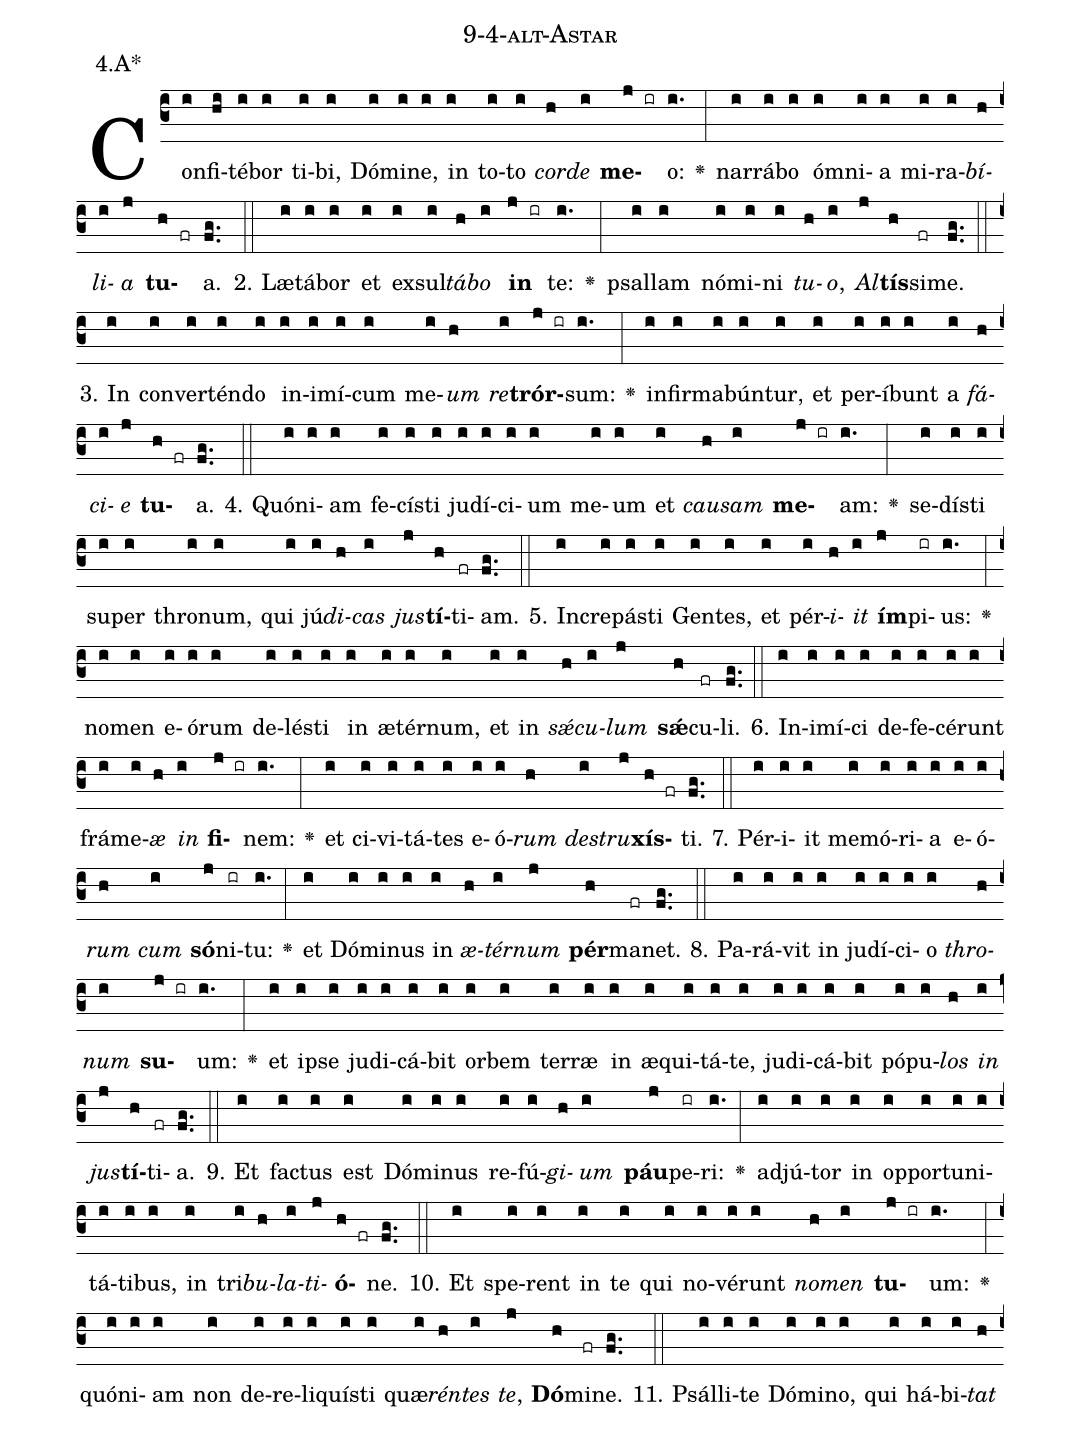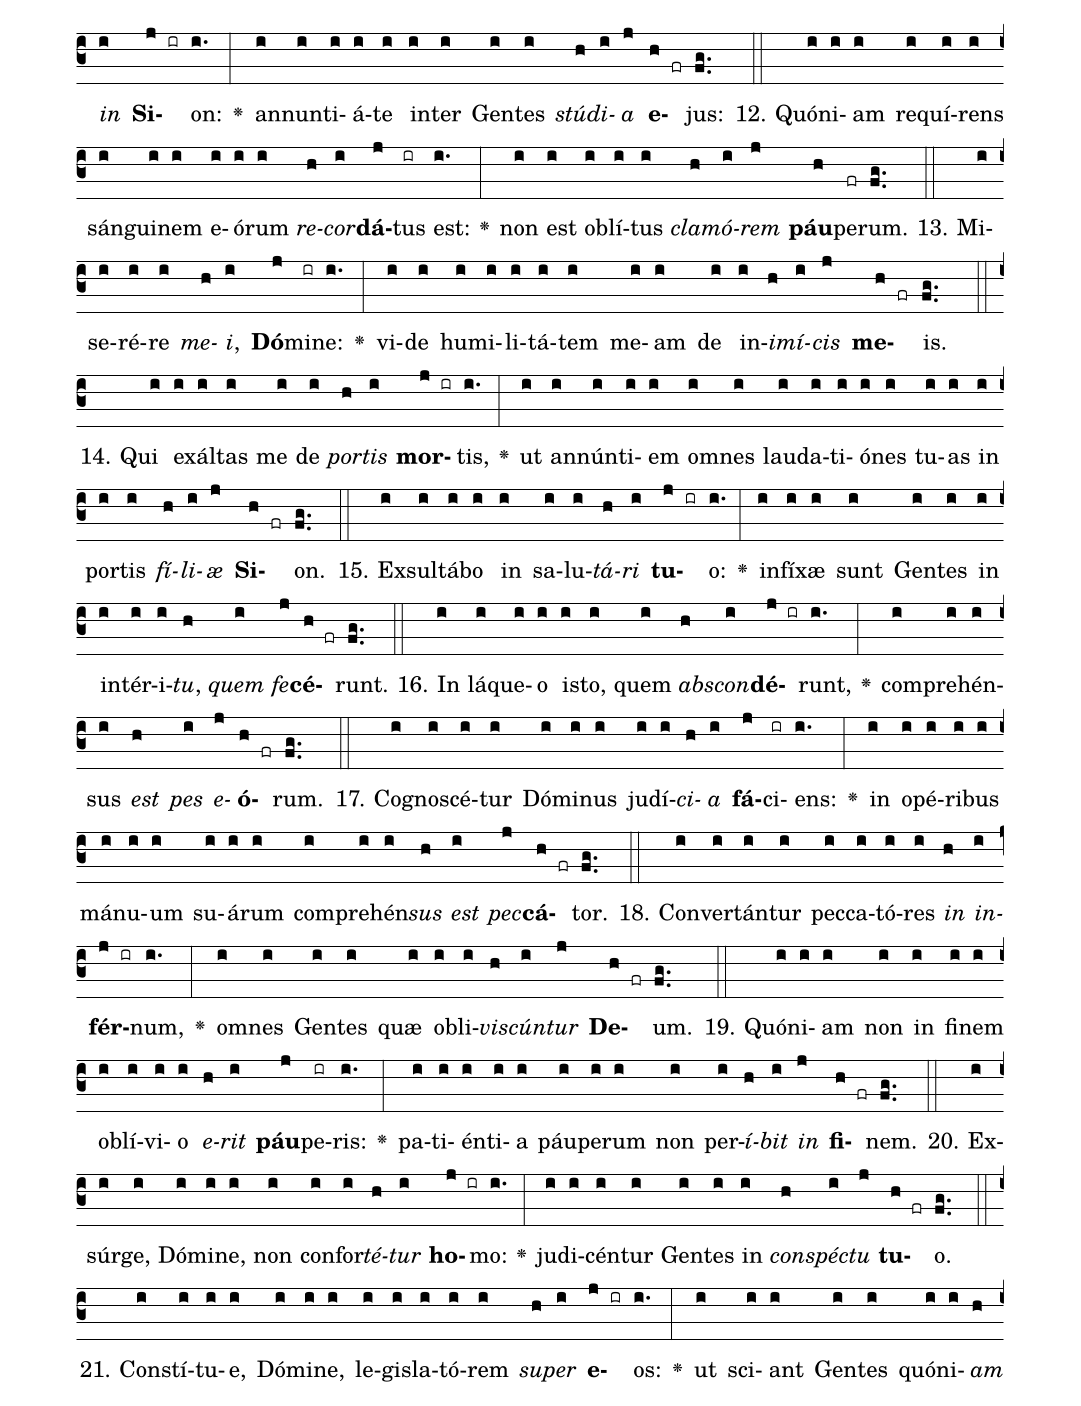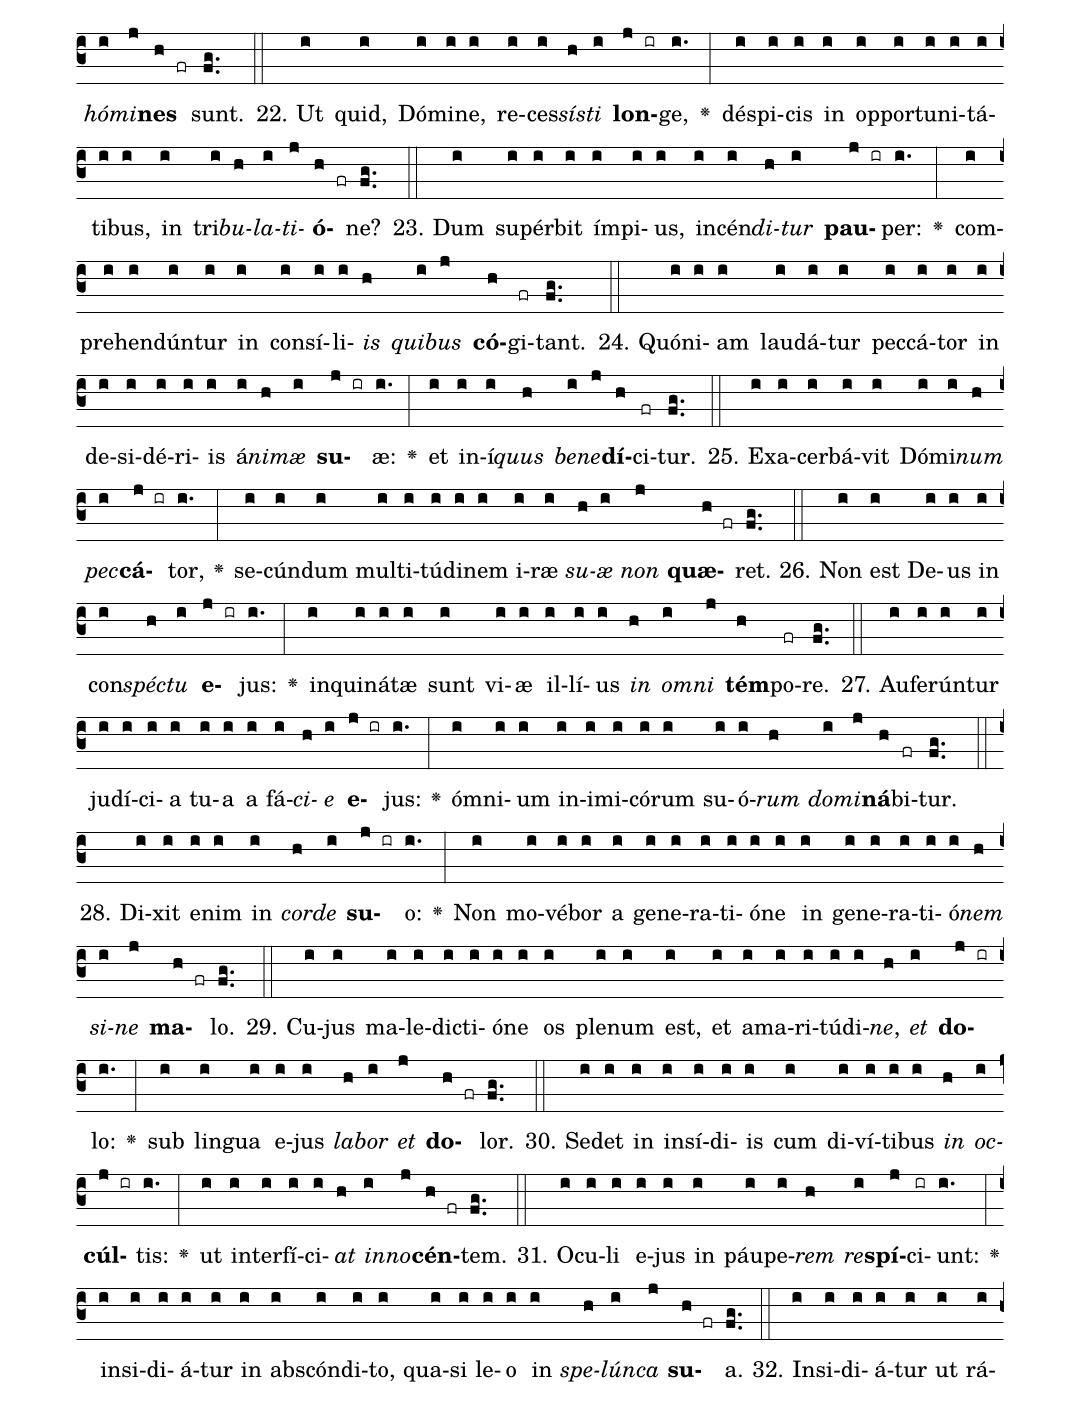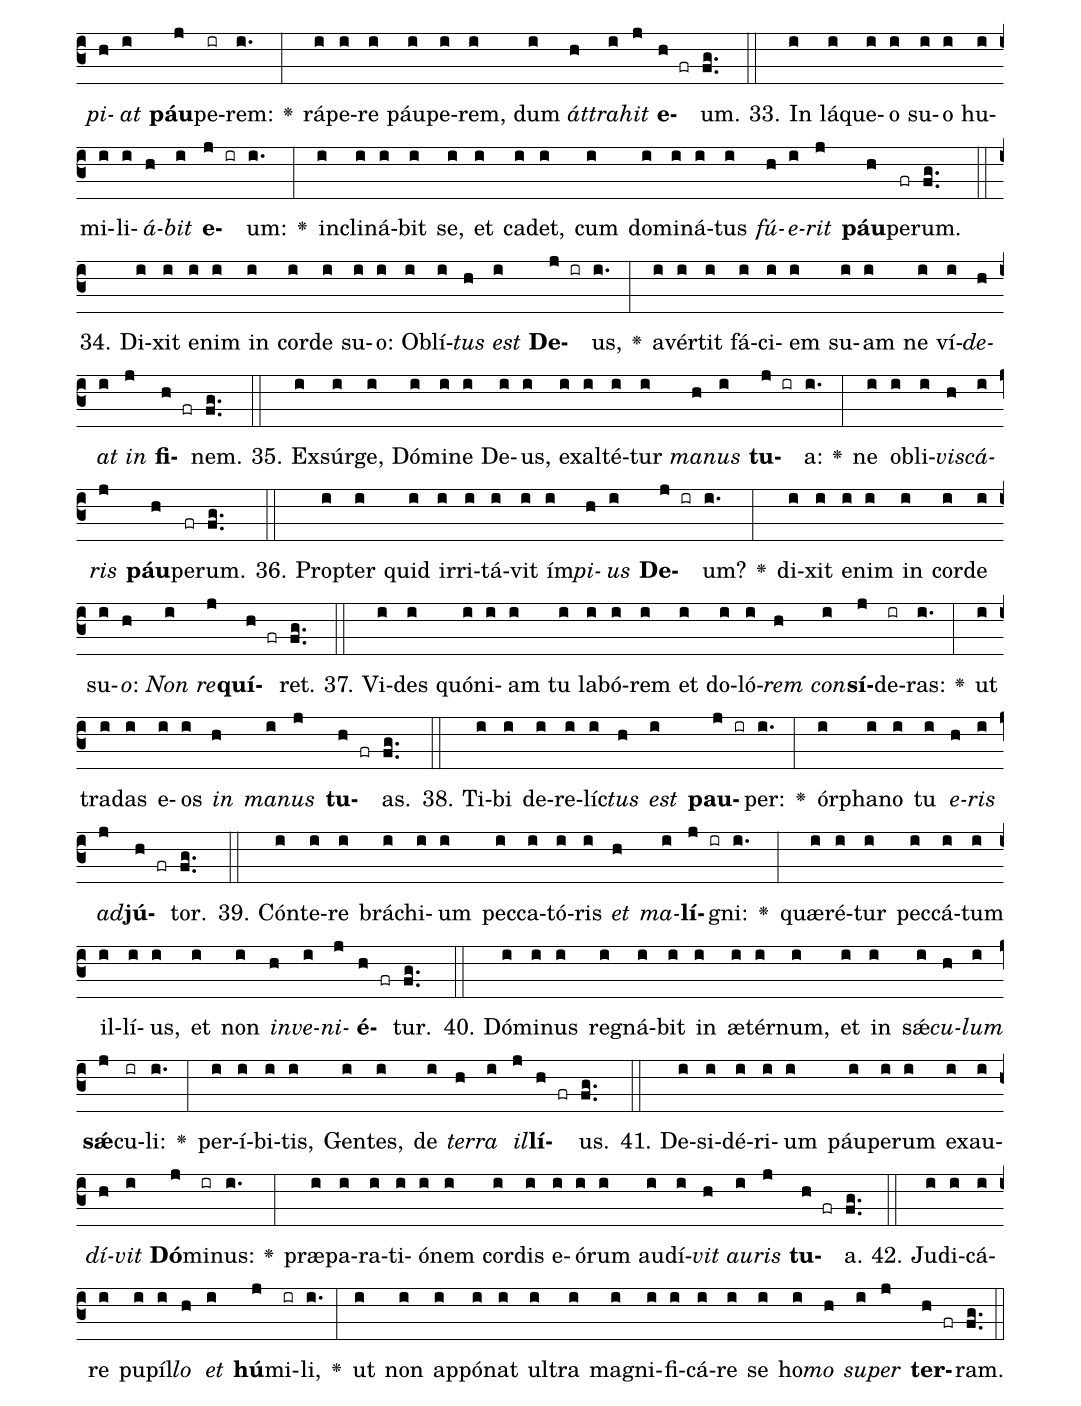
name: 9-4-alt-Astar;
annotation: 4.A*;
%%
(c3)Con(i)fi(hi)té(i)bor(i) ti(i)bi,(i) Dó(i)mi(i)ne,(i) in(i) to(i)to(i) <i>cor</i>(h)<i>de</i>(i) <b>me</b>(j ir)o:(i.) <v>\greheightstar</v>(:) nar(i)rá(i)bo(i) óm(i)ni(i)a(i) mi(i)ra(i)<i>bí</i>(h)<i>li</i>(i)<i>a</i>(j) <b>tu</b>(h fr)a.(fg..) (::)
2. Læ(i)tá(i)bor(i) et(i) ex(i)sul(i)<i>tá</i>(h)<i>bo</i>(i) <b>in</b>(j ir) te:(i.) <v>\greheightstar</v>(:) psal(i)lam(i) nó(i)mi(i)ni(i) <i>tu</i>(h)<i>o</i>,(i) <i>Al</i>(j)<b>tís</b>(h)si(fr)me.(fg..) (::)
3. In(i) con(i)ver(i)tén(i)do(i) in(i)i(i)mí(i)cum(i) me(i)<i>um</i>(h) <i>re</i>(i)<b>trór</b>(j ir)sum:(i.) <v>\greheightstar</v>(:) in(i)fir(i)ma(i)bún(i)tur,(i) et(i) per(i)í(i)bunt(i) a(i) <i>fá</i>(h)<i>ci</i>(i)<i>e</i>(j) <b>tu</b>(h fr)a.(fg..) (::)
4. Quón(i)i(i)am(i) fe(i)cís(i)ti(i) ju(i)dí(i)ci(i)um(i) me(i)um(i) et(i) <i>cau</i>(h)<i>sam</i>(i) <b>me</b>(j ir)am:(i.) <v>\greheightstar</v>(:) se(i)dís(i)ti(i) su(i)per(i) thro(i)num,(i) qui(i) jú(i)<i>di</i>(h)<i>cas</i>(i) <i>jus</i>(j)<b>tí</b>(h)ti(fr)am.(fg..) (::)
5. In(i)cre(i)pás(i)ti(i) Gen(i)tes,(i) et(i) pér(i)<i>i</i>(h)<i>it</i>(i) <b>ím</b>(j)pi(ir)us:(i.) <v>\greheightstar</v>(:) no(i)men(i) e(i)ó(i)rum(i) de(i)lés(i)ti(i) in(i) æ(i)tér(i)num,(i) et(i) in(i) <i>sǽ</i>(h)<i>cu</i>(i)<i>lum</i>(j) <b>sǽ</b>(h)cu(fr)li.(fg..) (::)
6. In(i)i(i)mí(i)ci(i) de(i)fe(i)cé(i)runt(i) frá(i)me(i)<i>æ</i>(h) <i>in</i>(i) <b>fi</b>(j ir)nem:(i.) <v>\greheightstar</v>(:) et(i) ci(i)vi(i)tá(i)tes(i) e(i)ó(i)<i>rum</i>(h) <i>de</i>(i)<i>stru</i>(j)<b>xís</b>(h fr)ti.(fg..) (::)
7. Pér(i)i(i)it(i) me(i)mó(i)ri(i)a(i) e(i)ó(i)<i>rum</i>(h) <i>cum</i>(i) <b>só</b>(j)ni(ir)tu:(i.) <v>\greheightstar</v>(:) et(i) Dó(i)mi(i)nus(i) in(i) <i>æ</i>(h)<i>tér</i>(i)<i>num</i>(j) <b>pér</b>(h)ma(fr)net.(fg..) (::)
8. Pa(i)rá(i)vit(i) in(i) ju(i)dí(i)ci(i)o(i) <i>thro</i>(h)<i>num</i>(i) <b>su</b>(j ir)um:(i.) <v>\greheightstar</v>(:) et(i) ip(i)se(i) ju(i)di(i)cá(i)bit(i) or(i)bem(i) ter(i)ræ(i) in(i) æ(i)qui(i)tá(i)te,(i) ju(i)di(i)cá(i)bit(i) pó(i)pu(i)<i>los</i>(h) <i>in</i>(i) <i>jus</i>(j)<b>tí</b>(h)ti(fr)a.(fg..) (::)
9. Et(i) fac(i)tus(i) est(i) Dó(i)mi(i)nus(i) re(i)fú(i)<i>gi</i>(h)<i>um</i>(i) <b>páu</b>(j)pe(ir)ri:(i.) <v>\greheightstar</v>(:) ad(i)jú(i)tor(i) in(i) op(i)por(i)tu(i)ni(i)tá(i)ti(i)bus,(i) in(i) tri(i)<i>bu</i>(h)<i>la</i>(i)<i>ti</i>(j)<b>ó</b>(h fr)ne.(fg..) (::)
10. Et(i) spe(i)rent(i) in(i) te(i) qui(i) no(i)vé(i)runt(i) <i>no</i>(h)<i>men</i>(i) <b>tu</b>(j ir)um:(i.) <v>\greheightstar</v>(:) quón(i)i(i)am(i) non(i) de(i)re(i)li(i)quís(i)ti(i) quæ(i)<i>rén</i>(h)<i>tes</i>(i) <i>te</i>,(j) <b>Dó</b>(h)mi(fr)ne.(fg..) (::)
11. Psál(i)li(i)te(i) Dó(i)mi(i)no,(i) qui(i) há(i)bi(i)<i>tat</i>(h) <i>in</i>(i) <b>Si</b>(j ir)on:(i.) <v>\greheightstar</v>(:) an(i)nun(i)ti(i)á(i)te(i) in(i)ter(i) Gen(i)tes(i) <i>stú</i>(h)<i>di</i>(i)<i>a</i>(j) <b>e</b>(h fr)jus:(fg..) (::)
12. Quón(i)i(i)am(i) re(i)quí(i)rens(i) sán(i)gui(i)nem(i) e(i)ó(i)rum(i) <i>re</i>(h)<i>cor</i>(i)<b>dá</b>(j)tus(ir) est:(i.) <v>\greheightstar</v>(:) non(i) est(i) ob(i)lí(i)tus(i) <i>cla</i>(h)<i>mó</i>(i)<i>rem</i>(j) <b>páu</b>(h)pe(fr)rum.(fg..) (::)
13. Mi(i)se(i)ré(i)re(i) <i>me</i>(h)<i>i</i>,(i) <b>Dó</b>(j)mi(ir)ne:(i.) <v>\greheightstar</v>(:) vi(i)de(i) hu(i)mi(i)li(i)tá(i)tem(i) me(i)am(i) de(i) in(i)<i>i</i>(h)<i>mí</i>(i)<i>cis</i>(j) <b>me</b>(h fr)is.(fg..) (::)
14. Qui(i) ex(i)ál(i)tas(i) me(i) de(i) <i>por</i>(h)<i>tis</i>(i) <b>mor</b>(j ir)tis,(i.) <v>\greheightstar</v>(:) ut(i) an(i)nún(i)ti(i)em(i) om(i)nes(i) lau(i)da(i)ti(i)ó(i)nes(i) tu(i)as(i) in(i) por(i)tis(i) <i>fí</i>(h)<i>li</i>(i)<i>æ</i>(j) <b>Si</b>(h fr)on.(fg..) (::)
15. Ex(i)sul(i)tá(i)bo(i) in(i) sa(i)lu(i)<i>tá</i>(h)<i>ri</i>(i) <b>tu</b>(j ir)o:(i.) <v>\greheightstar</v>(:) in(i)fí(i)xæ(i) sunt(i) Gen(i)tes(i) in(i) in(i)tér(i)i(i)<i>tu</i>,(h) <i>quem</i>(i) <i>fe</i>(j)<b>cé</b>(h fr)runt.(fg..) (::)
16. In(i) lá(i)que(i)o(i) is(i)to,(i) quem(i) <i>abs</i>(h)<i>con</i>(i)<b>dé</b>(j ir)runt,(i.) <v>\greheightstar</v>(:) com(i)pre(i)hén(i)sus(i) <i>est</i>(h) <i>pes</i>(i) <i>e</i>(j)<b>ó</b>(h fr)rum.(fg..) (::)
17. Co(i)gno(i)scé(i)tur(i) Dó(i)mi(i)nus(i) ju(i)dí(i)<i>ci</i>(h)<i>a</i>(i) <b>fá</b>(j)ci(ir)ens:(i.) <v>\greheightstar</v>(:) in(i) o(i)pé(i)ri(i)bus(i) má(i)nu(i)um(i) su(i)á(i)rum(i) com(i)pre(i)hén(i)<i>sus</i>(h) <i>est</i>(i) <i>pec</i>(j)<b>cá</b>(h fr)tor.(fg..) (::)
18. Con(i)ver(i)tán(i)tur(i) pec(i)ca(i)tó(i)res(i) <i>in</i>(h) <i>in</i>(i)<b>fér</b>(j ir)num,(i.) <v>\greheightstar</v>(:) om(i)nes(i) Gen(i)tes(i) quæ(i) ob(i)li(i)<i>vis</i>(h)<i>cún</i>(i)<i>tur</i>(j) <b>De</b>(h fr)um.(fg..) (::)
19. Quón(i)i(i)am(i) non(i) in(i) fi(i)nem(i) ob(i)lí(i)vi(i)o(i) <i>e</i>(h)<i>rit</i>(i) <b>páu</b>(j)pe(ir)ris:(i.) <v>\greheightstar</v>(:) pa(i)ti(i)én(i)ti(i)a(i) páu(i)pe(i)rum(i) non(i) per(i)<i>í</i>(h)<i>bit</i>(i) <i>in</i>(j) <b>fi</b>(h fr)nem.(fg..) (::)
20. Ex(i)súr(i)ge,(i) Dó(i)mi(i)ne,(i) non(i) con(i)for(i)<i>té</i>(h)<i>tur</i>(i) <b>ho</b>(j ir)mo:(i.) <v>\greheightstar</v>(:) ju(i)di(i)cén(i)tur(i) Gen(i)tes(i) in(i) <i>con</i>(h)<i>spéc</i>(i)<i>tu</i>(j) <b>tu</b>(h fr)o.(fg..) (::)
21. Con(i)stí(i)tu(i)e,(i) Dó(i)mi(i)ne,(i) le(i)gis(i)la(i)tó(i)rem(i) <i>su</i>(h)<i>per</i>(i) <b>e</b>(j ir)os:(i.) <v>\greheightstar</v>(:) ut(i) sci(i)ant(i) Gen(i)tes(i) quón(i)i(i)<i>am</i>(h) <i>hó</i>(i)<i>mi</i>(j)<b>nes</b>(h fr) sunt.(fg..) (::)
22. Ut(i) quid,(i) Dó(i)mi(i)ne,(i) re(i)ces(i)<i>sís</i>(h)<i>ti</i>(i) <b>lon</b>(j ir)ge,(i.) <v>\greheightstar</v>(:) dé(i)spi(i)cis(i) in(i) op(i)por(i)tu(i)ni(i)tá(i)ti(i)bus,(i) in(i) tri(i)<i>bu</i>(h)<i>la</i>(i)<i>ti</i>(j)<b>ó</b>(h fr)ne?(fg..) (::)
23. Dum(i) su(i)pér(i)bit(i) ím(i)pi(i)us,(i) in(i)cén(i)<i>di</i>(h)<i>tur</i>(i) <b>pau</b>(j ir)per:(i.) <v>\greheightstar</v>(:) com(i)pre(i)hen(i)dún(i)tur(i) in(i) con(i)sí(i)li(i)<i>is</i>(h) <i>qui</i>(i)<i>bus</i>(j) <b>có</b>(h)gi(fr)tant.(fg..) (::)
24. Quón(i)i(i)am(i) lau(i)dá(i)tur(i) pec(i)cá(i)tor(i) in(i) de(i)si(i)dé(i)ri(i)is(i) á(i)<i>ni</i>(h)<i>mæ</i>(i) <b>su</b>(j ir)æ:(i.) <v>\greheightstar</v>(:) et(i) in(i)í(i)<i>quus</i>(h) <i>be</i>(i)<i>ne</i>(j)<b>dí</b>(h)ci(fr)tur.(fg..) (::)
25. Ex(i)a(i)cer(i)bá(i)vit(i) Dó(i)mi(i)<i>num</i>(h) <i>pec</i>(i)<b>cá</b>(j ir)tor,(i.) <v>\greheightstar</v>(:) se(i)cún(i)dum(i) mul(i)ti(i)tú(i)di(i)nem(i) i(i)ræ(i) <i>su</i>(h)<i>æ</i>(i) <i>non</i>(j) <b>quæ</b>(h fr)ret.(fg..) (::)
26. Non(i) est(i) De(i)us(i) in(i) con(i)<i>spéc</i>(h)<i>tu</i>(i) <b>e</b>(j ir)jus:(i.) <v>\greheightstar</v>(:) in(i)qui(i)ná(i)tæ(i) sunt(i) vi(i)æ(i) il(i)lí(i)us(i) <i>in</i>(h) <i>om</i>(i)<i>ni</i>(j) <b>tém</b>(h)po(fr)re.(fg..) (::)
27. Au(i)fe(i)rún(i)tur(i) ju(i)dí(i)ci(i)a(i) tu(i)a(i) a(i) fá(i)<i>ci</i>(h)<i>e</i>(i) <b>e</b>(j ir)jus:(i.) <v>\greheightstar</v>(:) óm(i)ni(i)um(i) in(i)i(i)mi(i)có(i)rum(i) su(i)ó(i)<i>rum</i>(h) <i>do</i>(i)<i>mi</i>(j)<b>ná</b>(h)bi(fr)tur.(fg..) (::)
28. Di(i)xit(i) e(i)nim(i) in(i) <i>cor</i>(h)<i>de</i>(i) <b>su</b>(j ir)o:(i.) <v>\greheightstar</v>(:) Non(i) mo(i)vé(i)bor(i) a(i) ge(i)ne(i)ra(i)ti(i)ó(i)ne(i) in(i) ge(i)ne(i)ra(i)ti(i)ó(i)<i>nem</i>(h) <i>si</i>(i)<i>ne</i>(j) <b>ma</b>(h fr)lo.(fg..) (::)
29. Cu(i)jus(i) ma(i)le(i)dic(i)ti(i)ó(i)ne(i) os(i) ple(i)num(i) est,(i) et(i) a(i)ma(i)ri(i)tú(i)di(i)<i>ne</i>,(h) <i>et</i>(i) <b>do</b>(j ir)lo:(i.) <v>\greheightstar</v>(:) sub(i) lin(i)gua(i) e(i)jus(i) <i>la</i>(h)<i>bor</i>(i) <i>et</i>(j) <b>do</b>(h fr)lor.(fg..) (::)
30. Se(i)det(i) in(i) in(i)sí(i)di(i)is(i) cum(i) di(i)ví(i)ti(i)bus(i) <i>in</i>(h) <i>oc</i>(i)<b>cúl</b>(j ir)tis:(i.) <v>\greheightstar</v>(:) ut(i) in(i)ter(i)fí(i)ci(i)<i>at</i>(h) <i>in</i>(i)<i>no</i>(j)<b>cén</b>(h fr)tem.(fg..) (::)
31. O(i)cu(i)li(i) e(i)jus(i) in(i) páu(i)pe(i)<i>rem</i>(h) <i>re</i>(i)<b>spí</b>(j)ci(ir)unt:(i.) <v>\greheightstar</v>(:) in(i)si(i)di(i)á(i)tur(i) in(i) abs(i)cón(i)di(i)to,(i) qua(i)si(i) le(i)o(i) in(i) <i>spe</i>(h)<i>lún</i>(i)<i>ca</i>(j) <b>su</b>(h fr)a.(fg..) (::)
32. In(i)si(i)di(i)á(i)tur(i) ut(i) rá(i)<i>pi</i>(h)<i>at</i>(i) <b>páu</b>(j)pe(ir)rem:(i.) <v>\greheightstar</v>(:) rá(i)pe(i)re(i) páu(i)pe(i)rem,(i) dum(i) <i>át</i>(h)<i>tra</i>(i)<i>hit</i>(j) <b>e</b>(h fr)um.(fg..) (::)
33. In(i) lá(i)que(i)o(i) su(i)o(i) hu(i)mi(i)li(i)<i>á</i>(h)<i>bit</i>(i) <b>e</b>(j ir)um:(i.) <v>\greheightstar</v>(:) in(i)cli(i)ná(i)bit(i) se,(i) et(i) ca(i)det,(i) cum(i) do(i)mi(i)ná(i)tus(i) <i>fú</i>(h)<i>e</i>(i)<i>rit</i>(j) <b>páu</b>(h)pe(fr)rum.(fg..) (::)
34. Di(i)xit(i) e(i)nim(i) in(i) cor(i)de(i) su(i)o:(i) Ob(i)lí(i)<i>tus</i>(h) <i>est</i>(i) <b>De</b>(j ir)us,(i.) <v>\greheightstar</v>(:) a(i)vér(i)tit(i) fá(i)ci(i)em(i) su(i)am(i) ne(i) ví(i)<i>de</i>(h)<i>at</i>(i) <i>in</i>(j) <b>fi</b>(h fr)nem.(fg..) (::)
35. Ex(i)súr(i)ge,(i) Dó(i)mi(i)ne(i) De(i)us,(i) ex(i)al(i)té(i)tur(i) <i>ma</i>(h)<i>nus</i>(i) <b>tu</b>(j ir)a:(i.) <v>\greheightstar</v>(:) ne(i) ob(i)li(i)<i>vis</i>(h)<i>cá</i>(i)<i>ris</i>(j) <b>páu</b>(h)pe(fr)rum.(fg..) (::)
36. Prop(i)ter(i) quid(i) ir(i)ri(i)tá(i)vit(i) ím(i)<i>pi</i>(h)<i>us</i>(i) <b>De</b>(j ir)um?(i.) <v>\greheightstar</v>(:) di(i)xit(i) e(i)nim(i) in(i) cor(i)de(i) su(i)<i>o</i>:(h) <i>Non</i>(i) <i>re</i>(j)<b>quí</b>(h fr)ret.(fg..) (::)
37. Vi(i)des(i) quón(i)i(i)am(i) tu(i) la(i)bó(i)rem(i) et(i) do(i)ló(i)<i>rem</i>(h) <i>con</i>(i)<b>sí</b>(j)de(ir)ras:(i.) <v>\greheightstar</v>(:) ut(i) tra(i)das(i) e(i)os(i) <i>in</i>(h) <i>ma</i>(i)<i>nus</i>(j) <b>tu</b>(h fr)as.(fg..) (::)
38. Ti(i)bi(i) de(i)re(i)líc(i)<i>tus</i>(h) <i>est</i>(i) <b>pau</b>(j ir)per:(i.) <v>\greheightstar</v>(:) ór(i)pha(i)no(i) tu(i) <i>e</i>(h)<i>ris</i>(i) <i>ad</i>(j)<b>jú</b>(h fr)tor.(fg..) (::)
39. Cón(i)te(i)re(i) brá(i)chi(i)um(i) pec(i)ca(i)tó(i)ris(i) <i>et</i>(h) <i>ma</i>(i)<b>lí</b>(j ir)gni:(i.) <v>\greheightstar</v>(:) quæ(i)ré(i)tur(i) pec(i)cá(i)tum(i) il(i)lí(i)us,(i) et(i) non(i) <i>in</i>(h)<i>ve</i>(i)<i>ni</i>(j)<b>é</b>(h fr)tur.(fg..) (::)
40. Dó(i)mi(i)nus(i) re(i)gná(i)bit(i) in(i) æ(i)tér(i)num,(i) et(i) in(i) sǽ(i)<i>cu</i>(h)<i>lum</i>(i) <b>sǽ</b>(j)cu(ir)li:(i.) <v>\greheightstar</v>(:) per(i)í(i)bi(i)tis,(i) Gen(i)tes,(i) de(i) <i>ter</i>(h)<i>ra</i>(i) <i>il</i>(j)<b>lí</b>(h fr)us.(fg..) (::)
41. De(i)si(i)dé(i)ri(i)um(i) páu(i)pe(i)rum(i) ex(i)au(i)<i>dí</i>(h)<i>vit</i>(i) <b>Dó</b>(j)mi(ir)nus:(i.) <v>\greheightstar</v>(:) præ(i)pa(i)ra(i)ti(i)ó(i)nem(i) cor(i)dis(i) e(i)ó(i)rum(i) au(i)dí(i)<i>vit</i>(h) <i>au</i>(i)<i>ris</i>(j) <b>tu</b>(h fr)a.(fg..) (::)
42. Ju(i)di(i)cá(i)re(i) pu(i)píl(i)<i>lo</i>(h) <i>et</i>(i) <b>hú</b>(j)mi(ir)li,(i.) <v>\greheightstar</v>(:) ut(i) non(i) ap(i)pó(i)nat(i) ul(i)tra(i) ma(i)gni(i)fi(i)cá(i)re(i) se(i) ho(i)<i>mo</i>(h) <i>su</i>(i)<i>per</i>(j) <b>ter</b>(h fr)ram.(fg..) (::)
